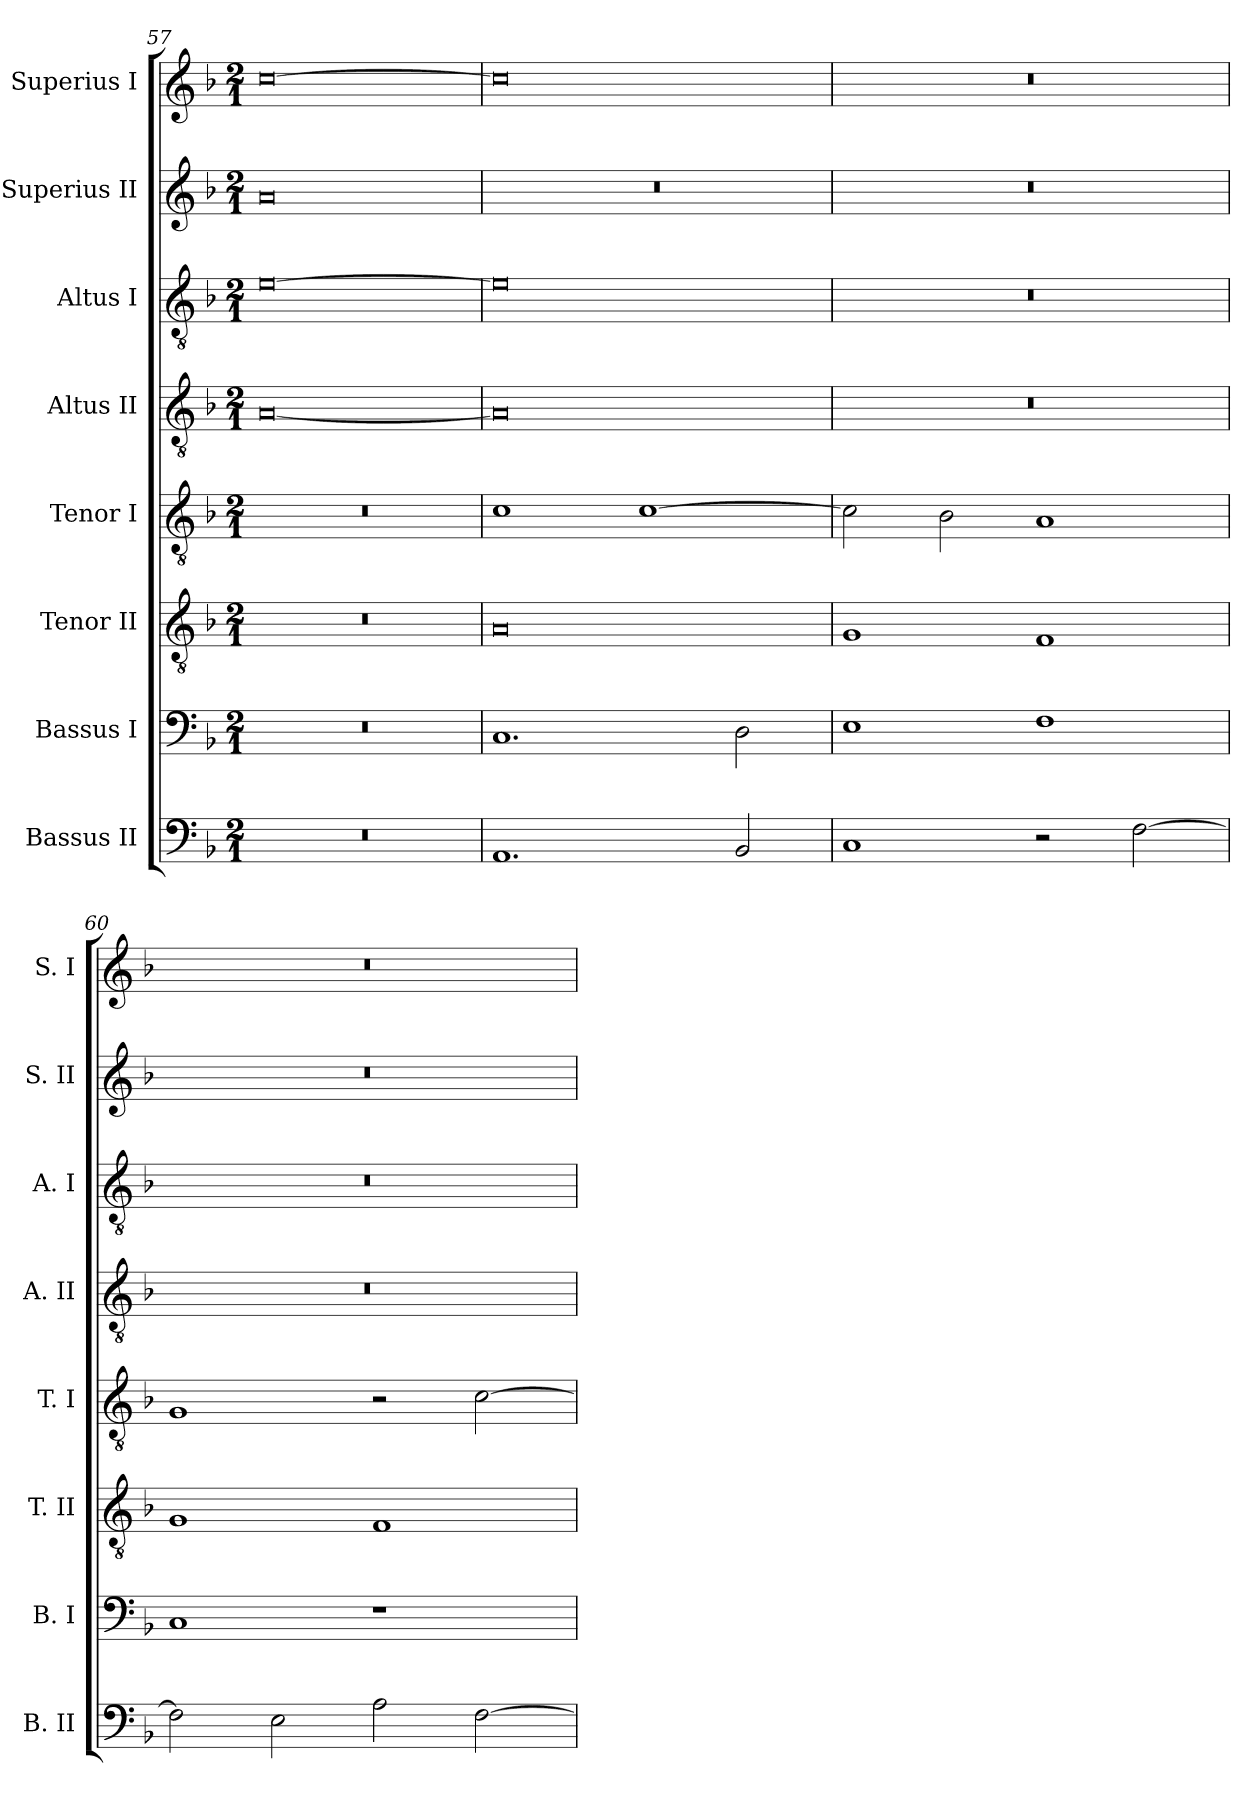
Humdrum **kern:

**kern	**kern	**kern	**kern	**kern	**kern	**kern	**kern
*part8	*part7	*part6	*part5	*part4	*part3	*part2	*part1
*staff8	*staff7	*staff6	*staff5	*staff4	*staff3	*staff2	*staff1
*I"Bassus II	*I"Bassus I	*I"Tenor II	*I"Tenor I	*I"Altus II	*I"Altus I	*I"Superius II	*I"Superius I
*I'B. II	*I'B. I	*I'T. II	*I'T. I	*I'A. II	*I'A. I	*I'S. II	*I'S. I
*clefF4	*clefF4	*clefGv2	*clefGv2	*clefGv2	*clefGv2	*clefG2	*clefG2
*k[b-]	*k[b-]	*k[b-]	*k[b-]	*k[b-]	*k[b-]	*k[b-]	*k[b-]
*F:	*F:	*F:	*F:	*F:	*F:	*F:	*F:
*M2/1	*M2/1	*M2/1	*M2/1	*M2/1	*M2/1	*M2/1	*M2/1
=57	=57	=57	=57	=57	=57	=57	=57
0r	0r	0r	0r	[0A	[0e	0a	[0cc
=58	=58	=58	=58	=58	=58	=58	=58
1.AA	1.C	0A	1c	0A]	0e]	0r	0cc]
.	.	.	[1c	.	.	.	.
2BB-	2D	.	.	.	.	.	.
=59	=59	=59	=59	=59	=59	=59	=59
1C	1E	1G	2c]	0r	0r	0r	0r
.	.	.	2B-	.	.	.	.
2r	1F	1F	1A	.	.	.	.
[2F	.	.	.	.	.	.	.
=60	=60	=60	=60	=60	=60	=60	=60
2F]	1C	1G	1G	0r	0r	0r	0r
2E	.	.	.	.	.	.	.
2A	1r	1F	2r	.	.	.	.
[2F	.	.	[2c	.	.	.	.
=	=	=	=	=	=	=	=
*-	*-	*-	*-	*-	*-	*-	*-
